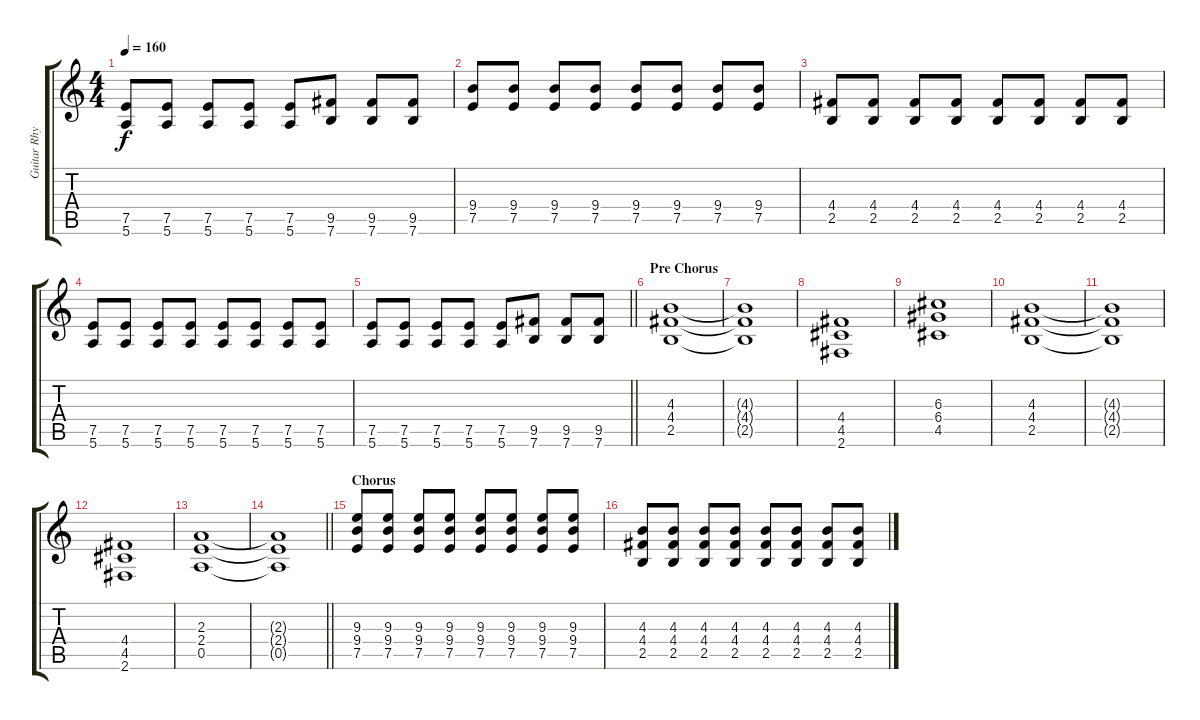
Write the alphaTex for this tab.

\track ("Guitar Rhythm" "Guitar Rhy") {instrument distortionguitar}
\staff {score tabs}
\tuning (E4 B3 G3 D3 A2 E2) {hide}
\ts (4 4)
\tempo 160
\clef g2
\ks c
(7.5 5.6).8{dy f} (7.5 5.6).8 (7.5 5.6).8 (7.5 5.6).8 (7.5 5.6).8 (9.5 7.6).8 (9.5 7.6).8 (9.5 7.6).8 |
(9.4 7.5).8 (9.4 7.5).8 (9.4 7.5).8 (9.4 7.5).8 (9.4 7.5).8 (9.4 7.5).8 (9.4 7.5).8 (9.4 7.5).8 |
(4.4 2.5).8 (4.4 2.5).8 (4.4 2.5).8 (4.4 2.5).8 (4.4 2.5).8 (4.4 2.5).8 (4.4 2.5).8 (4.4 2.5).8 |
(7.5 5.6).8 (7.5 5.6).8 (7.5 5.6).8 (7.5 5.6).8 (7.5 5.6).8 (7.5 5.6).8 (7.5 5.6).8 (7.5 5.6).8 |
\barLineRight lightlight
(7.5 5.6).8 (7.5 5.6).8 (7.5 5.6).8 (7.5 5.6).8 (7.5 5.6).8 (9.5 7.6).8 (9.5 7.6).8 (9.5 7.6).8 |
\section ("" "Pre Chorus")
(4.3 4.4 2.5).1 |
(4.3{t} 4.4{t} 2.5{t}).1 |
(4.4 4.5 2.6).1 |
(6.3 6.4 4.5).1 |
(4.3 4.4 2.5).1 |
(4.3{t} 4.4{t} 2.5{t}).1 |
(4.4 4.5 2.6).1 |
(2.3 2.4 0.5).1 |
\barLineRight lightlight
(2.3{t} 2.4{t} 0.5{t}).1 |
\section ("" "Chorus")
(9.3 9.4 7.5).8 (9.3 9.4 7.5).8 (9.3 9.4 7.5).8 (9.3 9.4 7.5).8 (9.3 9.4 7.5).8 (9.3 9.4 7.5).8 (9.3 9.4 7.5).8 (9.3 9.4 7.5).8 |
(4.3 4.4 2.5).8 (4.3 4.4 2.5).8 (4.3 4.4 2.5).8 (4.3 4.4 2.5).8 (4.3 4.4 2.5).8 (4.3 4.4 2.5).8 (4.3 4.4 2.5).8 (4.3 4.4 2.5).8
